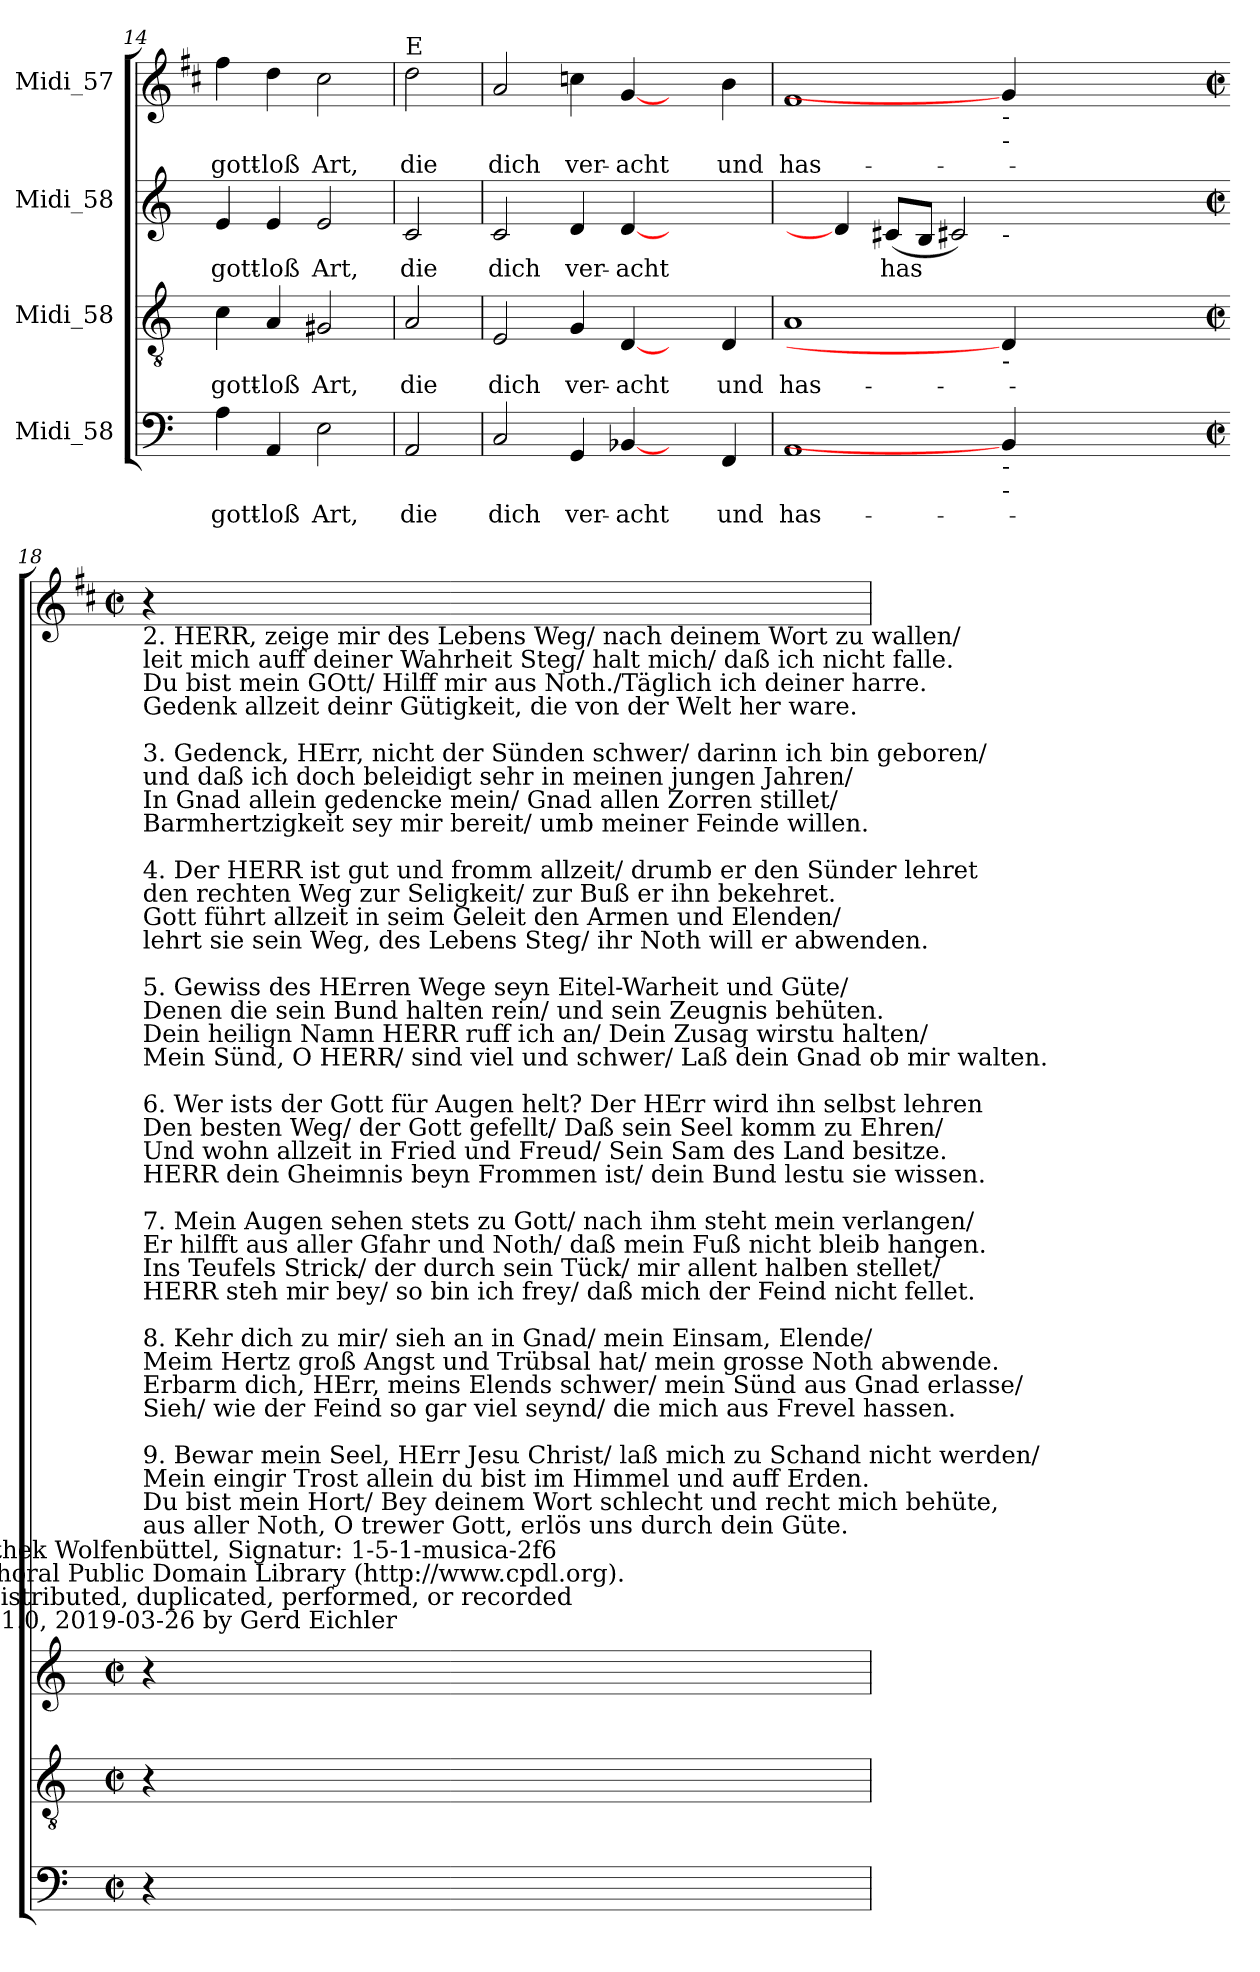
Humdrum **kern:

**kern	**text	**kern	**text	**kern	**text	**kern	**text
*part4	*part4	*part3	*part3	*part2	*part2	*part1	*part1
*staff4	*staff4	*staff3	*staff3	*staff2	*staff2	*staff1	*staff1
*I"Midi_58	*	*I"Midi_58	*	*I"Midi_58	*	*I"Midi_57	*
*clefF4	*	*clefGv2	*	*clefG2	*	*clefG2	*
*	*	*	*	*	*	*ITrd1c2	*
*k[]	*	*k[]	*	*k[]	*	*k[]	*
*C:	*	*C:	*	*C:	*	*C:	*
=14	=14	=14	=14	=14	=14	=14	=14
!	!LO:LY:b	!	!LO:LY:b	!	!LO:LY:b	!	!LO:LY:b
4A	gott-	4c	gott-	4e	gott-	4ee	gott-
!	!LO:LY:b	!	!LO:LY:b	!	!LO:LY:b	!	!LO:LY:b
4AA	-loß	4A	-loß	4e	-loß	4cc	-loß
!	!LO:LY:b	!	!LO:LY:b	!	!LO:LY:b	!	!LO:LY:b
2E	Art,	2G#X	Art,	2e	Art,	2b	Art,
=15	=15	=15	=15	=15	=15	=15	=15
!	!	!	!	!	!	!LO:TX:a:t=E	!
!	!LO:LY:b	!	!LO:LY:b	!	!LO:LY:b	!	!LO:LY:b
2AA	die	2A	die	2c	die	2cc	die
=16	=16	=16	=16	=16	=16	=16	=16
!	!LO:LY:b	!	!LO:LY:b	!	!LO:LY:b	!	!LO:LY:b
2C	dich	2E	dich	2c	dich	2g	dich
!	!LO:LY:b	!	!LO:LY:b	!	!LO:LY:b	!	!LO:LY:b
4GG	ver-	4G	ver-	4d	ver-	4b-X	ver-
!	!LO:LY:b	!	!LO:LY:b	!	!LO:LY:b	!	!LO:LY:b
[4BB-X	-acht	[4D	-acht	[4d	-acht	[4f	-acht
4ryy	.	4ryy	.	4ryy	.	4ryy	.
!	!LO:LY:b	!	!LO:LY:b	!	!LO:LY:b	!	!LO:LY:b
4FF	und	4D	und	[4dyy	und	4a	und
=17	=17	=17	=17	=17	=17	=17	=17
!	!LO:LY:b	!	!LO:LY:b	!	!	!	!LO:LY:b
*	*	*	*	*^	*	*	*
1AA	has-	1A	has-	4dyy]	1ryy	.	1e	has-
.	.	.	.	4d]	.	.	.	.
!	!	!	!	!	!	!LO:LY:b	!	!
.	.	.	.	(<8c#XL	.	has	.	.
.	.	.	.	8BJ	.	.	.	.
.	.	.	.	2c#X)	.	.	.	.
!	!	!	!	!	!	!	!LO:TX:b:t=-	!
!	!	!	!	!	!	!	!LO:TX:b:t=-	!
!	!	!	!	!	!LO:TX:b:t=-	!	!	!
!	!	!LO:TX:b:t=-	!	!	!	!	!	!
!LO:TX:b:t=-	!	!	!	!	!	!	!	!
!LO:TX:b:t=-	!	!	!	!	!	!	!	!
4BB-]	.	4D]	.	.	1ryy	.	4f]	.
!	!LO:LY:b	!	!LO:LY:b	!	!	!LO:LY:b	!	!LO:LY:b
1Dyy	-set.	1Ayy	-set.	1dyy	.	set.	1dyy	-set.
.	.	.	.	.	4ryy	.	.	.
*	*	*	*	*v	*v	*	*	*
!!LO:LB:g=z
=18-	=18-	=18-	=18-	=18-	=18-	=18-	=18-
*M2/2	*	*M2/2	*	*M2/2	*	*M2/2	*
*met(c|)	*	*met(c|)	*	*met(c|)	*	*met(c|)	*
*	*	*	*	*^	*	*	*
!	!	!	!	!	!	!	!LO:TX:b:t=2. HERR, zeige mir des Lebens Weg/ nach deinem Wort zu wallen/\nleit mich auff deiner Wahrheit Steg/ halt mich/ daß ich nicht falle.\nDu bist mein GOtt/ Hilff mir aus Noth./Täglich ich deiner harre.\nGedenk allzeit deinr Gütigkeit, die von der Welt her ware.\n\n3. Gedenck, HErr, nicht der Sünden schwer/ darinn ich bin geboren/\nund daß ich doch beleidigt sehr in meinen jungen Jahren/\nIn Gnad allein gedencke mein/ Gnad allen Zorren stillet/\nBarmhertzigkeit sey mir bereit/ umb meiner Feinde willen.\n\n4. Der HERR ist gut und fromm allzeit/ drumb er den Sünder lehret\nden rechten Weg zur Seligkeit/ zur Buß er ihn bekehret.\nGott führt allzeit in seim Geleit den Armen und Elenden/\nlehrt sie sein Weg, des Lebens Steg/ ihr Noth will er abwenden.\n\n5. Gewiss des HErren Wege seyn Eitel-Warheit und Güte/\nDenen die sein Bund halten rein/ und sein Zeugnis behüten.\nDein heilign Namn HERR ruff ich an/ Dein Zusag wirstu halten/\nMein Sünd, O HERR/ sind viel und schwer/ Laß dein Gnad ob mir walten.\n\n6. Wer ists der Gott für Augen helt? Der HErr wird ihn selbst lehren\nDen besten Weg/ der Gott gefellt/ Daß sein Seel komm zu Ehren/\nUnd wohn allzeit in Fried und Freud/ Sein Sam des Land besitze.\nHERR dein Gheimnis beyn Frommen ist/ dein Bund lestu sie wissen.\n\n7. Mein Augen sehen stets zu Gott/ nach ihm steht mein verlangen/\nEr hilfft aus aller Gfahr und Noth/ daß mein Fuß nicht bleib hangen.\nIns Teufels Strick/ der durch sein Tück/ mir allent halben stellet/\nHERR steh mir bey/ so bin ich frey/ daß mich der Feind nicht fellet.\n\n8. Kehr dich zu mir/ sieh an in Gnad/ mein Einsam, Elende/\nMeim Hertz groß Angst und Trübsal hat/ mein grosse Noth abwende.\nErbarm dich, HErr, meins Elends schwer/ mein Sünd aus Gnad erlasse/\nSieh/ wie der Feind so gar viel seynd/ die mich aus Frevel hassen.\n\n9. Bewar mein Seel, HErr Jesu Christ/ laß mich zu Schand nicht werden/\nMein eingir Trost allein du bist im Himmel und auff Erden.\nDu bist mein Hort/ Bey deinem Wort schlecht und recht mich behüte,\naus aller Noth, O trewer Gott, erlös uns durch dein Güte.	!
!	!	!	!	!	!	!	!LO:TX:b:cj:t=Herzog August Bibliothek Wolfenbüttel, Signatur&colon; 1-5-1-musica-2f6\nCopyright © 2019 by the Choral Public Domain Library (http&colon;//www.cpdl.org).\nEdition may be freely distributed, duplicated, performed, or recorded\nRevision 1.0, 2019-03-26 by Gerd Eichler	!
*	*	*	*	*v	*v	*	*	*
4r	.	4r	.	4r	.	4r	.
=	=	=	=	=	=	=	=
*-	*-	*-	*-	*-	*-	*-	*-
